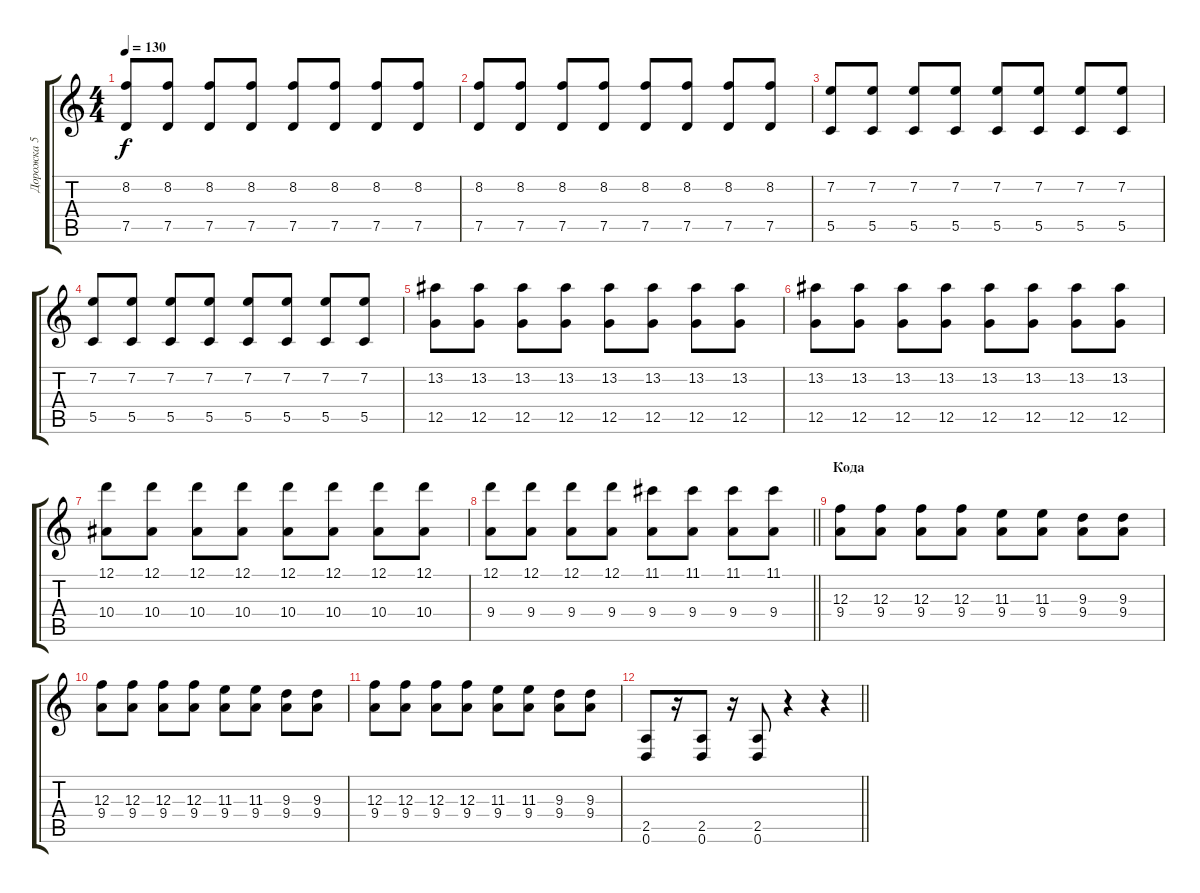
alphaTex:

\track ("Дорожка 5" "Дорожка 5") {instrument acousticguitarsteel}
\staff {score tabs}
\tuning (D4 A3 F3 C3 G2 D2) {hide}
\ts (4 4)
\tempo 130
\clef g2
\ks c
(8.2 7.5).8{dy f volume 10 instrument distortionguitar} (8.2 7.5).8 (8.2 7.5).8 (8.2 7.5).8 (8.2 7.5).8 (8.2 7.5).8 (8.2 7.5).8 (8.2 7.5).8 |
(8.2 7.5).8 (8.2 7.5).8 (8.2 7.5).8 (8.2 7.5).8 (8.2 7.5).8 (8.2 7.5).8 (8.2 7.5).8 (8.2 7.5).8 |
(7.2 5.5).8 (7.2 5.5).8 (7.2 5.5).8 (7.2 5.5).8 (7.2 5.5).8 (7.2 5.5).8 (7.2 5.5).8 (7.2 5.5).8 |
(7.2 5.5).8 (7.2 5.5).8 (7.2 5.5).8 (7.2 5.5).8 (7.2 5.5).8 (7.2 5.5).8 (7.2 5.5).8 (7.2 5.5).8 |
(13.2 12.5).8 (13.2 12.5).8 (13.2 12.5).8 (13.2 12.5).8 (13.2 12.5).8 (13.2 12.5).8 (13.2 12.5).8 (13.2 12.5).8 |
(13.2 12.5).8 (13.2 12.5).8 (13.2 12.5).8 (13.2 12.5).8 (13.2 12.5).8 (13.2 12.5).8 (13.2 12.5).8 (13.2 12.5).8 |
(12.1 10.4).8 (12.1 10.4).8 (12.1 10.4).8 (12.1 10.4).8 (12.1 10.4).8 (12.1 10.4).8 (12.1 10.4).8 (12.1 10.4).8 |
\barLineRight lightlight
(12.1 9.4).8 (12.1 9.4).8 (12.1 9.4).8 (12.1 9.4).8 (11.1 9.4).8 (11.1 9.4).8 (11.1 9.4).8 (11.1 9.4).8 |
\section ("" "Кода")
(12.3 9.4).8 (12.3 9.4).8 (12.3 9.4).8 (12.3 9.4).8 (11.3 9.4).8 (11.3 9.4).8 (9.3 9.4).8 (9.3 9.4).8 |
(12.3 9.4).8 (12.3 9.4).8 (12.3 9.4).8 (12.3 9.4).8 (11.3 9.4).8 (11.3 9.4).8 (9.3 9.4).8 (9.3 9.4).8 |
(12.3 9.4).8 (12.3 9.4).8 (12.3 9.4).8 (12.3 9.4).8 (11.3 9.4).8 (11.3 9.4).8 (9.3 9.4).8 (9.3 9.4).8 |
\barLineRight lightlight
(2.5 0.6).8 r.16 (2.5 0.6).8 r.16 (2.5 0.6).8 r.4 r.4
